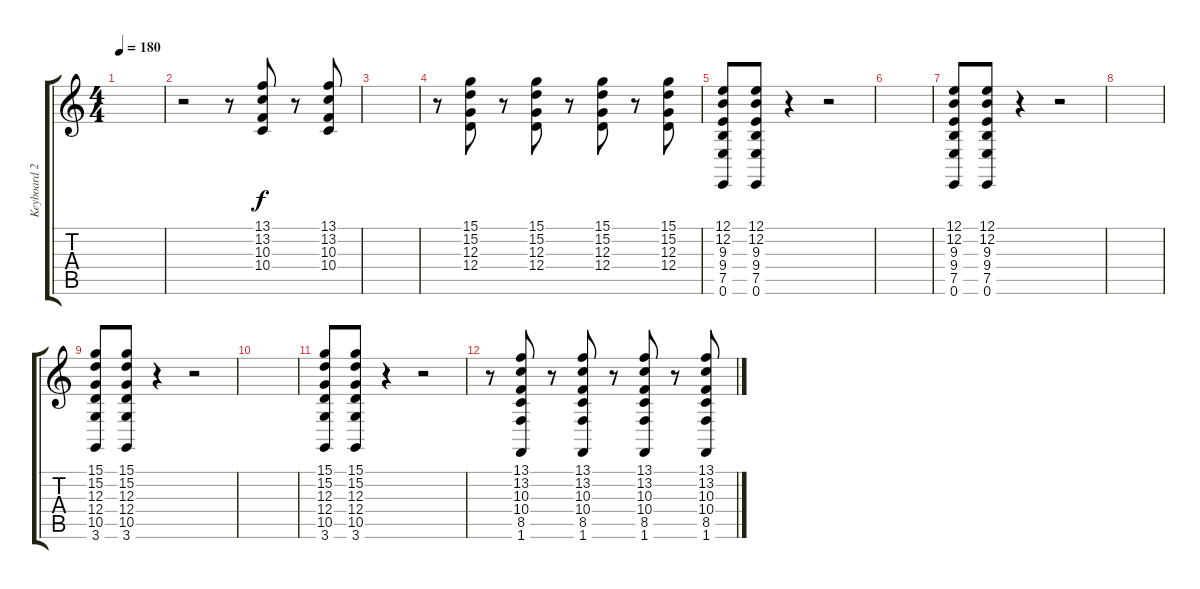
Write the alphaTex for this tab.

\track ("Keyboard 2" "Keyboard 2") {instrument stringensemble1}
\staff {score tabs}
\tuning (E4 B3 G3 D3 A2 E2) {hide}
\ts (4 4)
\tempo 180
\clef g2
\ks c
|
r.2 r.8 (13.1 13.2 10.3 10.4).8 r.8 (13.1 13.2 10.3 10.4).8 |
|
r.8 (15.1 15.2 12.3 12.4).8 r.8 (15.1 15.2 12.3 12.4).8 r.8 (15.1 15.2 12.3 12.4).8 r.8 (15.1 15.2 12.3 12.4).8 |
(12.1 12.2 9.3 9.4 7.5 0.6).8 (12.1 12.2 9.3 9.4 7.5 0.6).8 r.4 r.2 |
|
(12.1 12.2 9.3 9.4 7.5 0.6).8 (12.1 12.2 9.3 9.4 7.5 0.6).8 r.4 r.2 |
|
(15.1 15.2 12.3 12.4 10.5 3.6).8 (15.1 15.2 12.3 12.4 10.5 3.6).8 r.4 r.2 |
|
(15.1 15.2 12.3 12.4 10.5 3.6).8 (15.1 15.2 12.3 12.4 10.5 3.6).8 r.4 r.2 |
r.8 (13.1 13.2 10.3 10.4 8.5 1.6).8 r.8 (13.1 13.2 10.3 10.4 8.5 1.6).8 r.8 (13.1 13.2 10.3 10.4 8.5 1.6).8 r.8 (13.1 13.2 10.3 10.4 8.5 1.6).8
